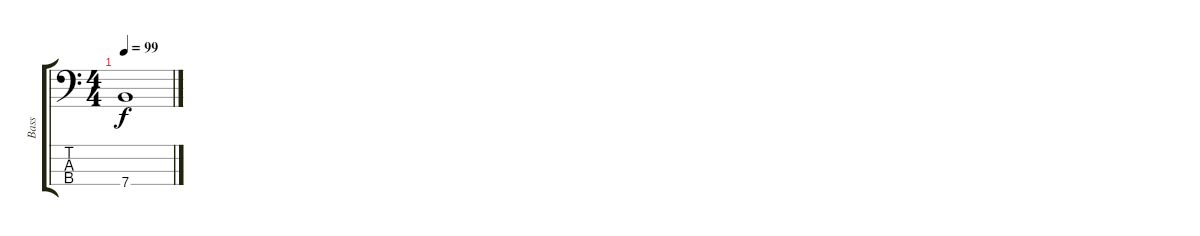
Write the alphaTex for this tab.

\track ("Bass" "Bass") {instrument electricbassfinger}
\staff {score tabs}
\tuning (G2 D2 A1 E1) {hide}
\ts (4 4)
\tempo 99
\clef f4
\ks c
7.4{t}.1{dy f}
